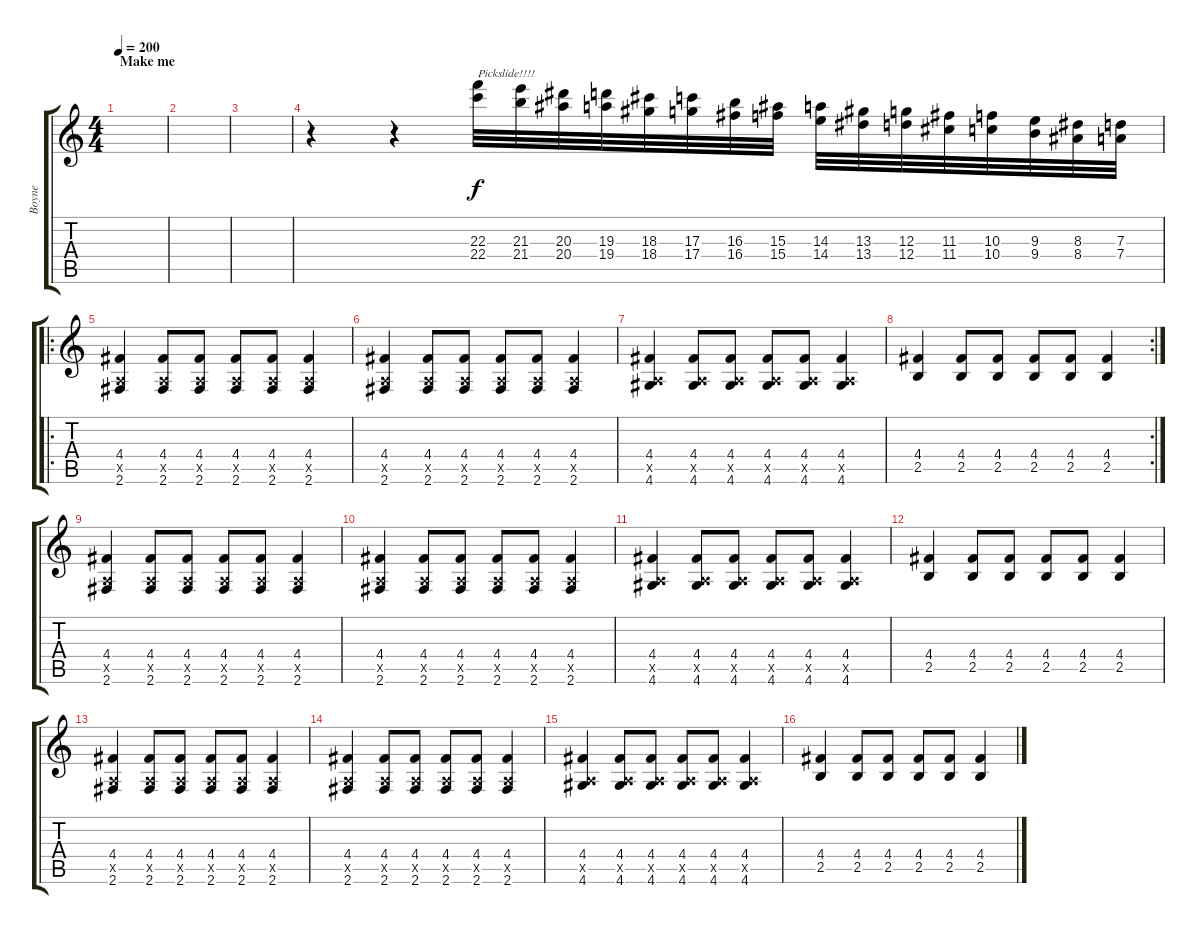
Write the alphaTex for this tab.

\track ("Boyne" "Boyne") {instrument overdrivenguitar}
\staff {score tabs}
\tuning (E4 B3 G3 D3 A2 E2) {hide}
\ts (4 4)
\section ("" "Make me")
\tempo 200
\clef g2
\ks c
|
|
|
r.4 r.4 (22.3 22.4).32{txt "Pickslide!!!!"} (21.3 21.4).32 (20.3 20.4).32 (19.3 19.4).32 (18.3 18.4).32 (17.3 17.4).32 (16.3 16.4).32 (15.3 15.4).32 (14.3 14.4).32 (13.3 13.4).32 (12.3 12.4).32 (11.3 11.4).32 (10.3 10.4).32 (9.3 9.4).32 (8.3 8.4).32 (7.3 7.4).32 |
\ro
(4.4 0.5{x} 2.6).4 (4.4 0.5{x} 2.6).8 (4.4 0.5{x} 2.6).8 (4.4 0.5{x} 2.6).8 (4.4 0.5{x} 2.6).8 (4.4 0.5{x} 2.6).4 |
(4.4 0.5{x} 2.6).4 (4.4 0.5{x} 2.6).8 (4.4 0.5{x} 2.6).8 (4.4 0.5{x} 2.6).8 (4.4 0.5{x} 2.6).8 (4.4 0.5{x} 2.6).4 |
(4.4 0.5{x} 4.6).4 (4.4 0.5{x} 4.6).8 (4.4 0.5{x} 4.6).8 (4.4 0.5{x} 4.6).8 (4.4 0.5{x} 4.6).8 (4.4 0.5{x} 4.6).4 |
\rc 2
(4.4 2.5).4 (4.4 2.5).8 (4.4 2.5).8 (4.4 2.5).8 (4.4 2.5).8 (4.4 2.5).4 |
(4.4 0.5{x} 2.6).4 (4.4 0.5{x} 2.6).8 (4.4 0.5{x} 2.6).8 (4.4 0.5{x} 2.6).8 (4.4 0.5{x} 2.6).8 (4.4 0.5{x} 2.6).4 |
(4.4 0.5{x} 2.6).4 (4.4 0.5{x} 2.6).8 (4.4 0.5{x} 2.6).8 (4.4 0.5{x} 2.6).8 (4.4 0.5{x} 2.6).8 (4.4 0.5{x} 2.6).4 |
(4.4 0.5{x} 4.6).4 (4.4 0.5{x} 4.6).8 (4.4 0.5{x} 4.6).8 (4.4 0.5{x} 4.6).8 (4.4 0.5{x} 4.6).8 (4.4 0.5{x} 4.6).4 |
(4.4 2.5).4 (4.4 2.5).8 (4.4 2.5).8 (4.4 2.5).8 (4.4 2.5).8 (4.4 2.5).4 |
(4.4 0.5{x} 2.6).4 (4.4 0.5{x} 2.6).8 (4.4 0.5{x} 2.6).8 (4.4 0.5{x} 2.6).8 (4.4 0.5{x} 2.6).8 (4.4 0.5{x} 2.6).4 |
(4.4 0.5{x} 2.6).4 (4.4 0.5{x} 2.6).8 (4.4 0.5{x} 2.6).8 (4.4 0.5{x} 2.6).8 (4.4 0.5{x} 2.6).8 (4.4 0.5{x} 2.6).4 |
(4.4 0.5{x} 4.6).4 (4.4 0.5{x} 4.6).8 (4.4 0.5{x} 4.6).8 (4.4 0.5{x} 4.6).8 (4.4 0.5{x} 4.6).8 (4.4 0.5{x} 4.6).4 |
(4.4 2.5).4 (4.4 2.5).8 (4.4 2.5).8 (4.4 2.5).8 (4.4 2.5).8 (4.4 2.5).4
